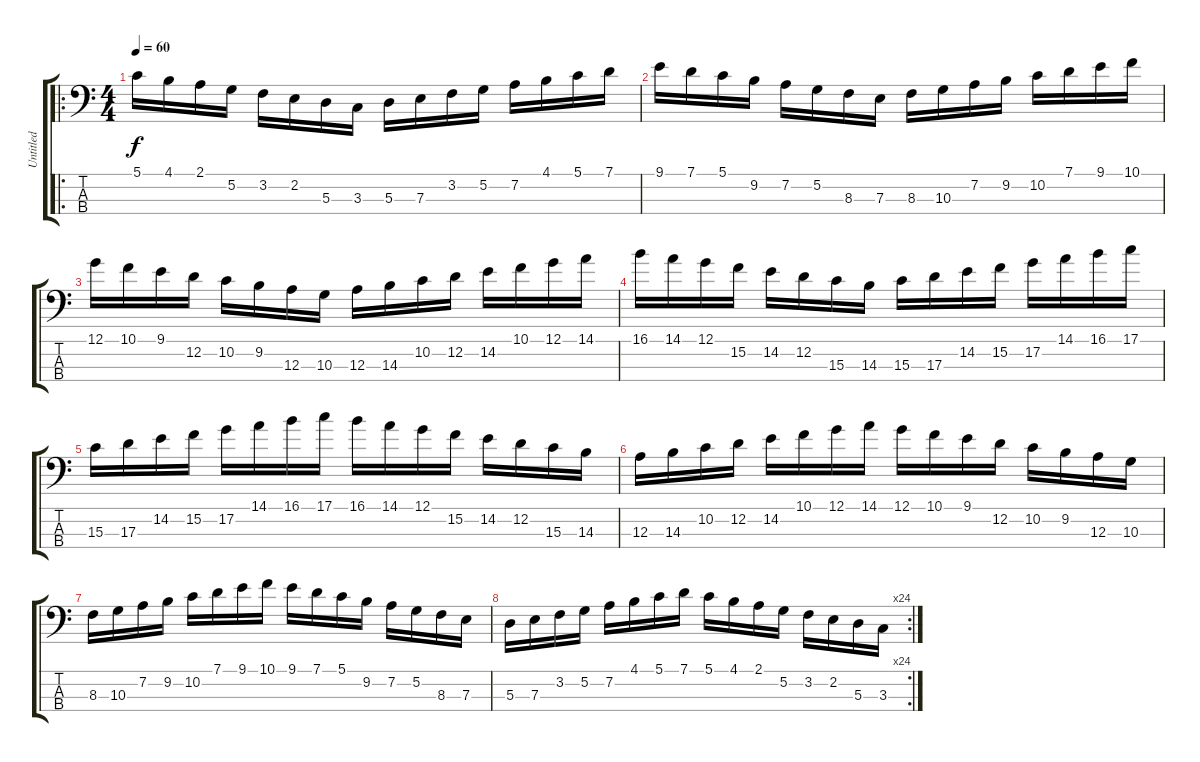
\track ("Untitled" "Untitled") {instrument electricbassfinger}
\staff {score tabs}
\tuning (G2 D2 A1 E1) {hide}
\ro
\ts (4 4)
\tempo 60
\clef f4
\ks c
5.1.16{dy f instrument electricbassfinger} 4.1.16 2.1.16 5.2.16 3.2.16 2.2.16 5.3.16 3.3.16 5.3.16 7.3.16 3.2.16 5.2.16 7.2.16 4.1.16 5.1.16 7.1.16 |
9.1.16 7.1.16 5.1.16 9.2.16 7.2.16 5.2.16 8.3.16 7.3.16 8.3.16 10.3.16 7.2.16 9.2.16 10.2.16 7.1.16 9.1.16 10.1.16 |
12.1.16 10.1.16 9.1.16 12.2.16 10.2.16 9.2.16 12.3.16 10.3.16 12.3.16 14.3.16 10.2.16 12.2.16 14.2.16 10.1.16 12.1.16 14.1.16 |
16.1.16 14.1.16 12.1.16 15.2.16 14.2.16 12.2.16 15.3.16 14.3.16 15.3.16 17.3.16 14.2.16 15.2.16 17.2.16 14.1.16 16.1.16 17.1.16 |
15.3.16 17.3.16 14.2.16 15.2.16 17.2.16 14.1.16 16.1.16 17.1.16 16.1.16 14.1.16 12.1.16 15.2.16 14.2.16 12.2.16 15.3.16 14.3.16 |
12.3.16 14.3.16 10.2.16 12.2.16 14.2.16 10.1.16 12.1.16 14.1.16 12.1.16 10.1.16 9.1.16 12.2.16 10.2.16 9.2.16 12.3.16 10.3.16 |
8.3.16 10.3.16 7.2.16 9.2.16 10.2.16 7.1.16 9.1.16 10.1.16 9.1.16 7.1.16 5.1.16 9.2.16 7.2.16 5.2.16 8.3.16 7.3.16 |
\rc 24
5.3.16 7.3.16 3.2.16 5.2.16 7.2.16 4.1.16 5.1.16 7.1.16 5.1.16 4.1.16 2.1.16 5.2.16 3.2.16 2.2.16 5.3.16 3.3.16
